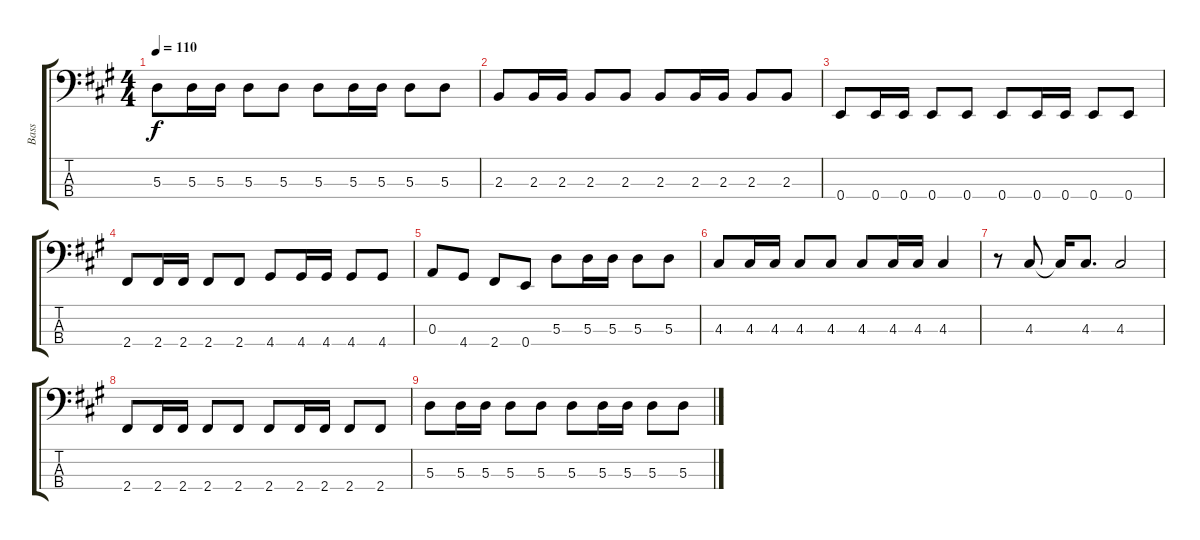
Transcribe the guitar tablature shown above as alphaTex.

\track ("Bass" "Bass") {instrument electricbassfinger}
\staff {score tabs}
\tuning (G2 D2 A1 E1) {hide}
\ts (4 4)
\tempo 110
\clef f4
\ks a
5.3.8{dy f} 5.3.16 5.3.16 5.3.8 5.3.8 5.3.8 5.3.16 5.3.16 5.3.8 5.3.8 |
2.3.8 2.3.16 2.3.16 2.3.8 2.3.8 2.3.8 2.3.16 2.3.16 2.3.8 2.3.8 |
0.4.8 0.4.16 0.4.16 0.4.8 0.4.8 0.4.8 0.4.16 0.4.16 0.4.8 0.4.8 |
2.4.8 2.4.16 2.4.16 2.4.8 2.4.8 4.4.8 4.4.16 4.4.16 4.4.8 4.4.8 |
0.3.8 4.4.8 2.4.8 0.4.8 5.3.8 5.3.16 5.3.16 5.3.8 5.3.8 |
4.3.8 4.3.16 4.3.16 4.3.8 4.3.8 4.3.8 4.3.16 4.3.16 4.3.4 |
r.8 4.3.8 4.3{t}.16 4.3.8{d} 4.3.2 |
2.4.8 2.4.16 2.4.16 2.4.8 2.4.8 2.4.8 2.4.16 2.4.16 2.4.8 2.4.8 |
5.3.8 5.3.16 5.3.16 5.3.8 5.3.8 5.3.8 5.3.16 5.3.16 5.3.8 5.3.8
